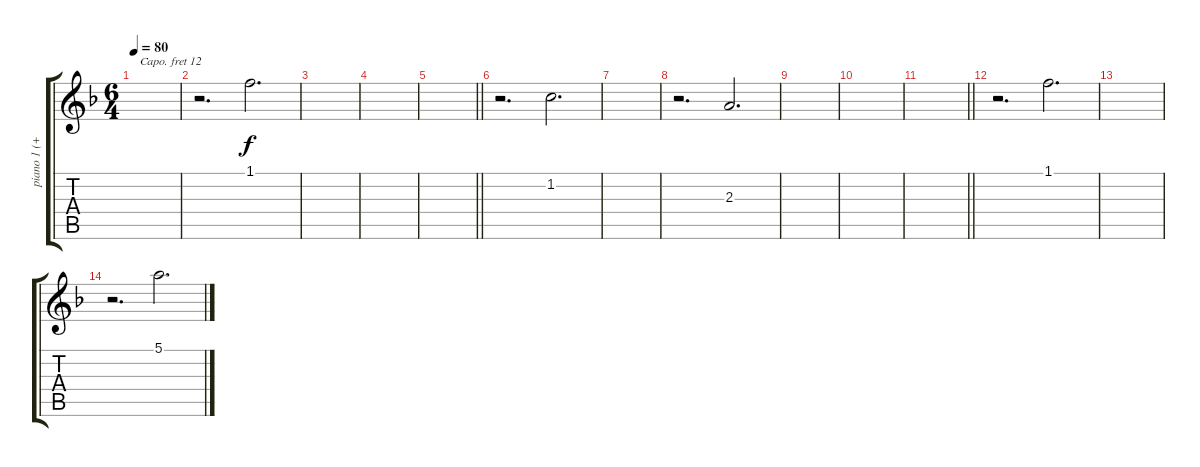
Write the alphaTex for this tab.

\track ("piano 1 (+12)" "piano 1 (+") {instrument acousticgrandpiano}
\staff {score tabs}
\capo 12
\tuning (E4 B3 G3 D3 A2 E2) {hide}
\ts (6 4)
\tempo 80
\clef g2
\ks f
|
r.2{d} 1.1.2{d} |
|
|
\barLineRight lightlight
|
r.2{d} 1.2.2{d} |
|
r.2{d} 2.3.2{d} |
|
|
\barLineRight lightlight
|
r.2{d} 1.1.2{d} |
|
r.2{d} 5.1.2{d}
